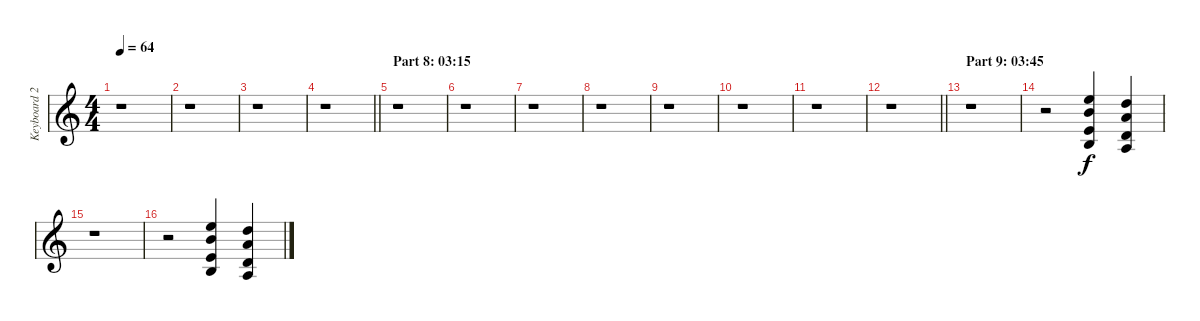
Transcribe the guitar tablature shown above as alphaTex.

\track ("Keyboard 2 (Choir Aahs)" "Keyboard 2") {instrument choiraahs}
\staff {score}
\tuning (E4 B3 G3 D3 A2 E2 B1) {hide}
\ts (4 4)
\tempo 64
\clef g2
\ks c
r.1{dy f} |
r.1 |
r.1 |
\barLineRight lightlight
r.1 |
\section ("" "Part 8: 03:15")
r.1 |
r.1 |
r.1 |
r.1 |
r.1 |
r.1 |
r.1 |
\barLineRight lightlight
r.1 |
\section ("" "Part 9: 03:45")
r.1 |
r.2 (12.1 12.2 9.3 9.4).4 (10.1 10.2 7.3 7.4).4 |
r.1 |
r.2 (12.1 12.2 9.3 9.4).4 (10.1 10.2 7.3 7.4).4
